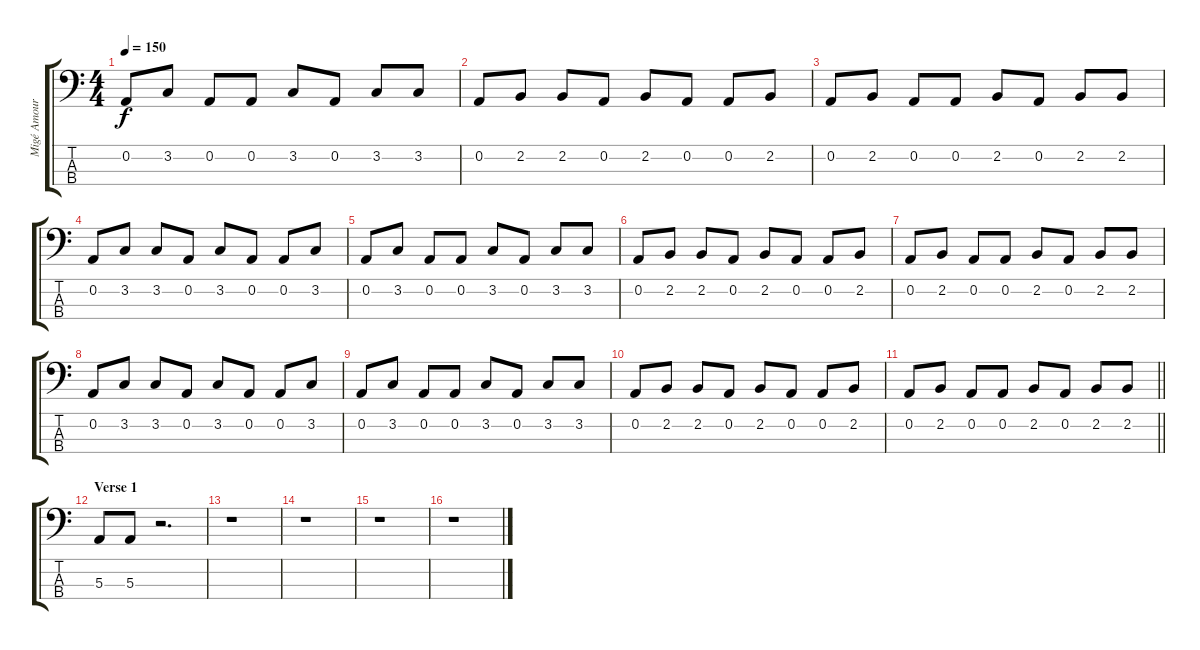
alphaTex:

\track ("Migé Amour (Bass)" "Migé Amour") {instrument electricbassfinger}
\staff {score tabs}
\tuning (D2 A1 E1 B0) {hide}
\ts (4 4)
\tempo 150
\clef f4
\ks c
0.2.8{dy f} 3.2.8 0.2.8 0.2.8 3.2.8 0.2.8 3.2.8 3.2.8 |
0.2.8 2.2.8 2.2.8 0.2.8 2.2.8 0.2.8 0.2.8 2.2.8 |
0.2.8 2.2.8 0.2.8 0.2.8 2.2.8 0.2.8 2.2.8 2.2.8 |
0.2.8 3.2.8 3.2.8 0.2.8 3.2.8 0.2.8 0.2.8 3.2.8 |
0.2.8 3.2.8 0.2.8 0.2.8 3.2.8 0.2.8 3.2.8 3.2.8 |
0.2.8 2.2.8 2.2.8 0.2.8 2.2.8 0.2.8 0.2.8 2.2.8 |
0.2.8 2.2.8 0.2.8 0.2.8 2.2.8 0.2.8 2.2.8 2.2.8 |
0.2.8 3.2.8 3.2.8 0.2.8 3.2.8 0.2.8 0.2.8 3.2.8 |
0.2.8 3.2.8 0.2.8 0.2.8 3.2.8 0.2.8 3.2.8 3.2.8 |
0.2.8 2.2.8 2.2.8 0.2.8 2.2.8 0.2.8 0.2.8 2.2.8 |
\barLineRight lightlight
0.2.8 2.2.8 0.2.8 0.2.8 2.2.8 0.2.8 2.2.8 2.2.8 |
\section ("" "Verse 1")
5.3.8 5.3.8 r.2{d} |
r.1 |
r.1 |
r.1 |
r.1
